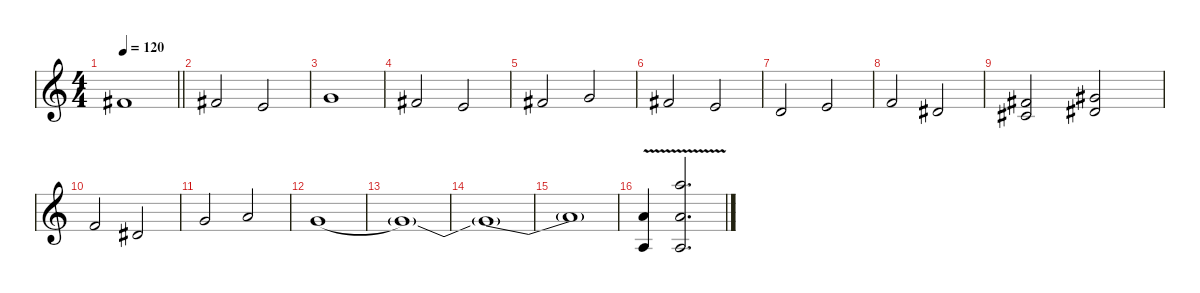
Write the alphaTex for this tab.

\defaultSystemsLayout 4
\hideDynamics
\bracketExtendMode nobrackets
\singleTrackTrackNamePolicy hidden
\multiTrackTrackNamePolicy hidden
\firstSystemTrackNameMode fullname
\firstSystemTrackNameOrientation horizontal
\otherSystemsTrackNameOrientation horizontal
\track ("VOICE" "clar.") {defaultSystemsLayout 4 instrument clarinet}
\staff {score}
\tuning (E4 B3 G3 D3 A2 E2)
\ts (4 4)
\tempo 120
\clef g2
\barLineRight lightlight
\ks c
11.3{acc #}.1{dy f beam Up} |
11.3{acc #}.2{beam Up} 9.3.2{beam Up} |
12.3.1{beam Up} |
11.3{acc #}.2{beam Up} 9.3.2{beam Up} |
11.3{acc #}.2{beam Up} 12.3.2{beam Up} |
11.3{acc #}.2{beam Up} 9.3.2{beam Up} |
7.3.2{beam Up} 9.3.2{beam Up} |
10.3.2{beam Up} 8.3{acc #}.2{beam Up} |
(7.2{acc #} 6.3{acc #}).2{beam Up} (9.2{acc #} 8.3{acc #}).2{beam Up} |
10.3.2{beam Up} 8.3{acc #}.2{beam Up} |
12.3.2{beam Up} 14.3.2{beam Up} |
12.3{be (hold 0 0 60 0)}.1{beam Up} |
12.3{t}.1{beam Up} |
12.3{be (bend 0 0 60 4) t}.1{beam Up} |
12.3{be (hold 0 4 60 4) t}.1{beam Up} |
(14.3{v} 12.5{v}).4{beam Up} (17.1{v} 14.3{v} 12.5{v}).2{d beam Up}
